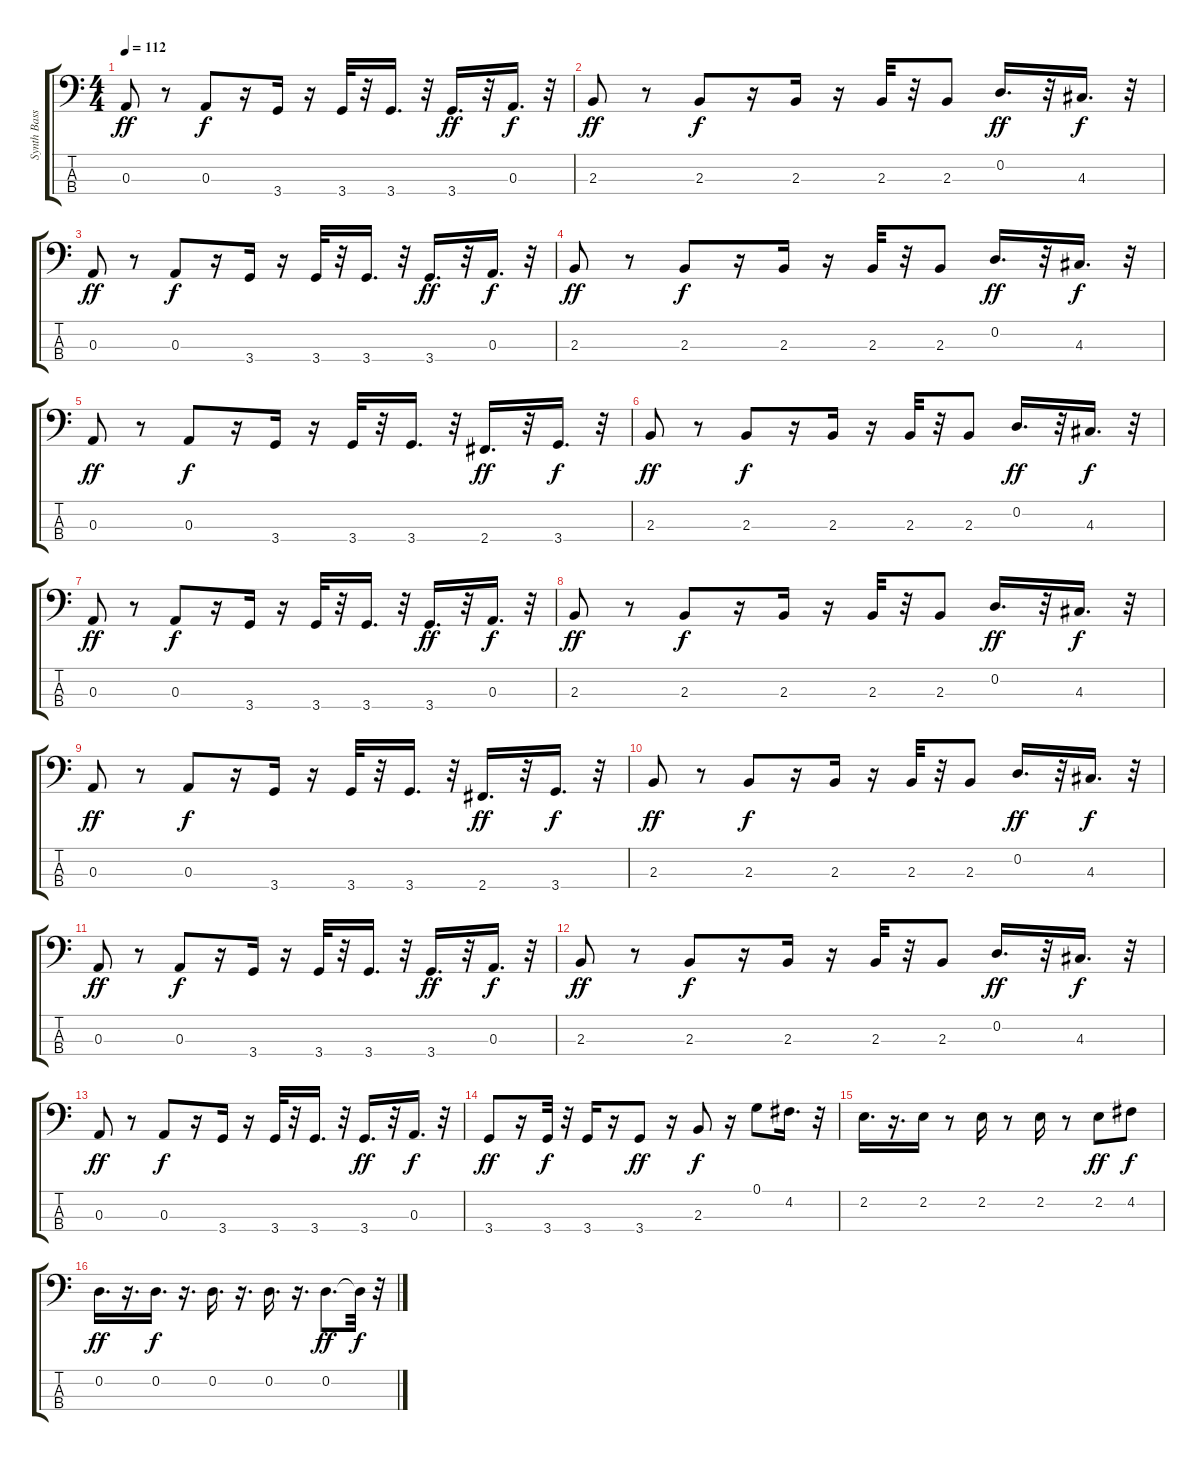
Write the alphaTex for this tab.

\track ("Synth Bass" "Synth Bass") {instrument synthbass1}
\staff {score tabs}
\tuning (G2 D2 A1 E1) {hide}
\ts (4 4)
\tempo 112
\clef f4
\ks c
0.3.8{dy ff} r.8 0.3.8{dy f} r.16 3.4.16 r.16 3.4.32 r.32 3.4.16{d} r.32 3.4.16{d dy ff} r.32 0.3.16{d dy f} r.32 |
2.3.8{dy ff} r.8 2.3.8{dy f} r.16 2.3.16 r.16 2.3.32 r.32 2.3.8 0.2.16{d dy ff} r.32 4.3.16{d dy f} r.32 |
0.3.8{dy ff} r.8 0.3.8{dy f} r.16 3.4.16 r.16 3.4.32 r.32 3.4.16{d} r.32 3.4.16{d dy ff} r.32 0.3.16{d dy f} r.32 |
2.3.8{dy ff} r.8 2.3.8{dy f} r.16 2.3.16 r.16 2.3.32 r.32 2.3.8 0.2.16{d dy ff} r.32 4.3.16{d dy f} r.32 |
0.3.8{dy ff} r.8 0.3.8{dy f} r.16 3.4.16 r.16 3.4.32 r.32 3.4.16{d} r.32 2.4.16{d dy ff} r.32 3.4.16{d dy f} r.32 |
2.3.8{dy ff} r.8 2.3.8{dy f} r.16 2.3.16 r.16 2.3.32 r.32 2.3.8 0.2.16{d dy ff} r.32 4.3.16{d dy f} r.32 |
0.3.8{dy ff} r.8 0.3.8{dy f} r.16 3.4.16 r.16 3.4.32 r.32 3.4.16{d} r.32 3.4.16{d dy ff} r.32 0.3.16{d dy f} r.32 |
2.3.8{dy ff} r.8 2.3.8{dy f} r.16 2.3.16 r.16 2.3.32 r.32 2.3.8 0.2.16{d dy ff} r.32 4.3.16{d dy f} r.32 |
0.3.8{dy ff} r.8 0.3.8{dy f} r.16 3.4.16 r.16 3.4.32 r.32 3.4.16{d} r.32 2.4.16{d dy ff} r.32 3.4.16{d dy f} r.32 |
2.3.8{dy ff} r.8 2.3.8{dy f} r.16 2.3.16 r.16 2.3.32 r.32 2.3.8 0.2.16{d dy ff} r.32 4.3.16{d dy f} r.32 |
0.3.8{dy ff} r.8 0.3.8{dy f} r.16 3.4.16 r.16 3.4.32 r.32 3.4.16{d} r.32 3.4.16{d dy ff} r.32 0.3.16{d dy f} r.32 |
2.3.8{dy ff} r.8 2.3.8{dy f} r.16 2.3.16 r.16 2.3.32 r.32 2.3.8 0.2.16{d dy ff} r.32 4.3.16{d dy f} r.32 |
0.3.8{dy ff} r.8 0.3.8{dy f} r.16 3.4.16 r.16 3.4.32 r.32 3.4.16{d} r.32 3.4.16{d dy ff} r.32 0.3.16{d dy f} r.32 |
3.4.8{dy ff} r.16 3.4.32{dy f} r.32 3.4.16 r.16 3.4.8{dy ff} r.16 2.3.8{dy f} r.16 0.1.8 4.2.16{d} r.32 |
2.2.16{d} r.16{d} 2.2.16 r.8 2.2.16 r.8 2.2.16 r.8 2.2.8{dy ff} 4.2.8{dy f} |
0.2.16{d dy ff} r.16{d} 0.2.16{d dy f} r.16{d} 0.2.16{d} r.16{d} 0.2.16{d} r.16{d} 0.2.8{d dy ff} 0.2{t}.32{dy f} r.32
